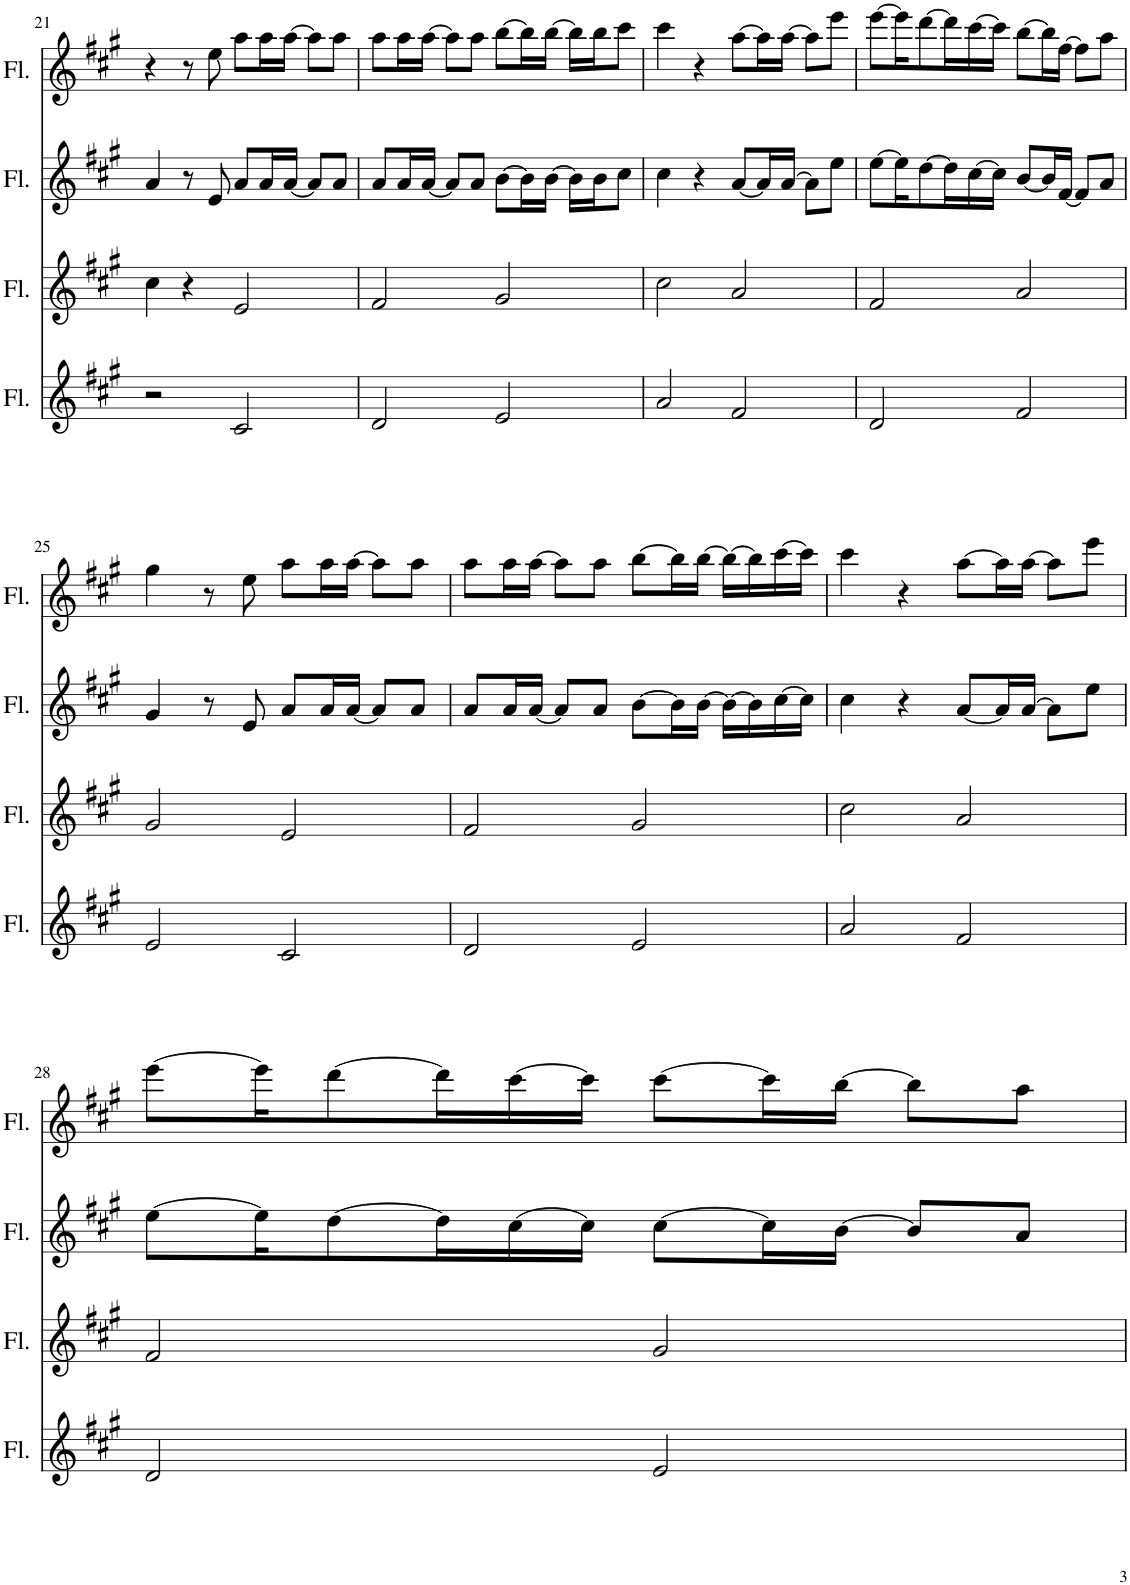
**kern	**kern	**kern	**kern
*part4	*part3	*part2	*part1
*staff4	*staff3	*staff2	*staff1
*I"Flute	*I"Flute	*I"Flute	*I"Flute
*I'Fl.	*I'Fl.	*I'Fl.	*I'Fl.
!!LO:PB:g=z
*clefG2	*clefG2	*clefG2	*clefG2
*k[f#c#g#]	*k[f#c#g#]	*k[f#c#g#]	*k[f#c#g#]
*M4/4	*M4/4	*M4/4	*M4/4
=21	=21	=21	=21
2r	4cc#\	4a/	4r
.	4r	8r	8r
.	.	8e/	8ee\
2c#/	2e/	8a/L	8aa\L
.	.	16a/L	16aa\L
.	.	[16a/JJ	[16aa\JJ
.	.	8a/L]	8aa\L]
.	.	8a/J	8aa\J
=22	=22	=22	=22
2d/	2f#/	8a/L	8aa\L
.	.	16a/L	16aa\L
.	.	[16a/JJ	[16aa\JJ
.	.	8a/L]	8aa\L]
.	.	8a/J	8aa\J
2e/	2g#/	[8b\L	[8bb\L
.	.	16b\L]	16bb\L]
.	.	[16b\JJ	[16bb\JJ
.	.	16b\LL]	16bb\LL]
.	.	16b\J	16bb\J
.	.	8cc#\J	8ccc#\J
=23	=23	=23	=23
2a/	2cc#\	4cc#\	4ccc#\
.	.	4r	4r
2f#/	2a/	[8a/L	[8aa\L
.	.	16a/L]	16aa\L]
.	.	[16a/JJ	[16aa\JJ
.	.	8a\L]	8aa\L]
.	.	8ee\J	8eee\J
=24	=24	=24	=24
2d/	2f#/	[8ee\L	[8eee\L
.	.	16ee\K]	16eee\K]
.	.	[8dd\	[8ddd\
.	.	16dd\L]	16ddd\L]
.	.	[16cc#\	[16ccc#\
.	.	16cc#\JJ]	16ccc#\JJ]
2f#/	2a/	[8b/L	[8bb\L
.	.	16b/L]	16bb\L]
.	.	[16f#/JJ	[16ff#\JJ
.	.	8f#/L]	8ff#\L]
.	.	8a/J	8aa\J
!!LO:LB:g=z
=25	=25	=25	=25
2e/	2g#/	4g#/	4gg#\
.	.	8r	8r
.	.	8e/	8ee\
2c#/	2e/	8a/L	8aa\L
.	.	16a/L	16aa\L
.	.	[16a/JJ	[16aa\JJ
.	.	8a/L]	8aa\L]
.	.	8a/J	8aa\J
=26	=26	=26	=26
2d/	2f#/	8a/L	8aa\L
.	.	16a/L	16aa\L
.	.	[16a/JJ	[16aa\JJ
.	.	8a/L]	8aa\L]
.	.	8a/J	8aa\J
2e/	2g#/	[8b\L	[8bb\L
.	.	16b\L]	16bb\L]
.	.	[16b\JJ	[16bb\JJ
.	.	16b\LL_	16bb\LL_
.	.	16b\]	16bb\]
.	.	[16cc#\	[16ccc#\
.	.	16cc#\JJ]	16ccc#\JJ]
=27	=27	=27	=27
2a/	2cc#\	4cc#\	4ccc#\
.	.	4r	4r
2f#/	2a/	[8a/L	[8aa\L
.	.	16a/L]	16aa\L]
.	.	[16a/JJ	[16aa\JJ
.	.	8a\L]	8aa\L]
.	.	8ee\J	8eee\J
!!LO:LB:g=z
=28	=28	=28	=28
2d/	2f#/	[8ee\L	[8eee\L
.	.	16ee\K]	16eee\K]
.	.	[8dd\	[8ddd\
.	.	16dd\L]	16ddd\L]
.	.	[16cc#\	[16ccc#\
.	.	16cc#\JJ]	16ccc#\JJ]
2e/	2g#/	[8cc#\L	[8ccc#\L
.	.	16cc#\L]	16ccc#\L]
.	.	[16b\JJ	[16bb\JJ
.	.	8b/L]	8bb\L]
.	.	8a/J	8aa\J
=	=	=	=
*-	*-	*-	*-
